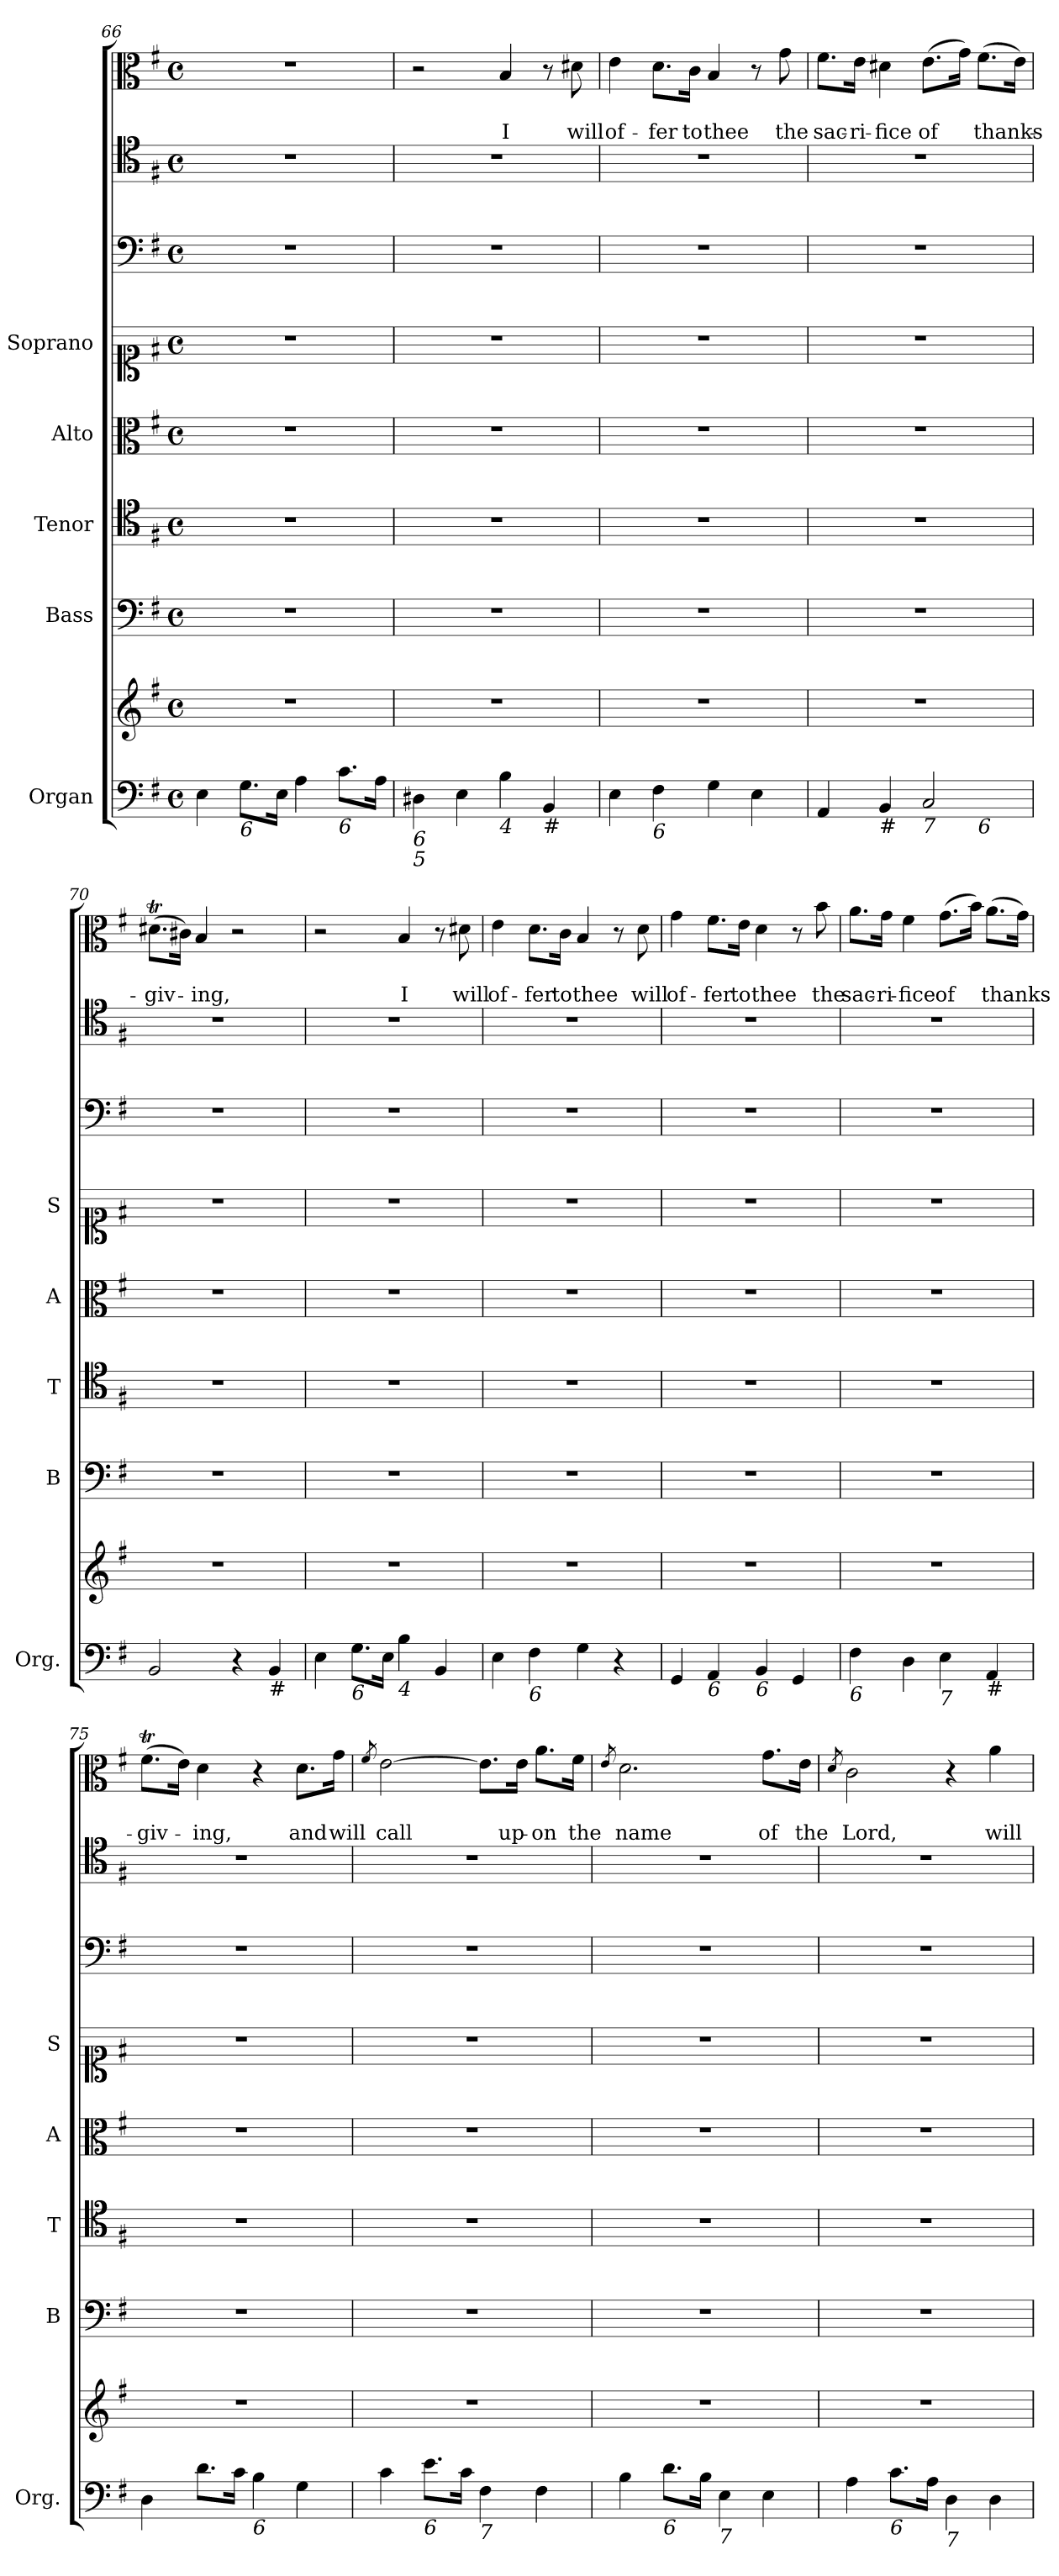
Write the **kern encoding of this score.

**kern	**kern	**kern	**kern	**kern	**kern	**kern	**kern	**kern	**text	**text
*part8	*part8	*part7	*part6	*part5	*part4	*part3	*part2	*part1	*part1	*part1
*staff9	*staff8	*staff7	*staff6	*staff5	*staff4	*staff3	*staff2	*staff1	*staff1	*staff1
*I"Organ	*	*I"Bass	*I"Tenor	*I"Alto	*I"Soprano	*	*	*	*	*
*I'Org.	*	*I'B	*I'T	*I'A	*I'S	*	*	*	*	*
*clefF4	*clefG2	*clefF4	*clefC4	*clefC3	*clefC1	*clefF4	*clefC4	*clefC3	*	*
*k[f#]	*k[f#]	*k[f#]	*k[f#]	*k[f#]	*k[f#]	*k[f#]	*k[f#]	*k[f#]	*	*
*G:	*G:	*G:	*G:	*G:	*G:	*G:	*G:	*G:	*	*
*M4/4	*M4/4	*M4/4	*M4/4	*M4/4	*M4/4	*M4/4	*M4/4	*M4/4	*	*
*met(c)	*met(c)	*met(c)	*met(c)	*met(c)	*met(c)	*met(c)	*met(c)	*met(c)	*	*
=66	=66	=66	=66	=66	=66	=66	=66	=66	=66	=66
4E\	1r	1r	1r	1r	1r	1r	1r	1r	.	.
!LO:TX:b:i:t=6	!	!	!	!	!	!	!	!	!	!
8.G\L	.	.	.	.	.	.	.	.	.	.
16E\Jk	.	.	.	.	.	.	.	.	.	.
4A\	.	.	.	.	.	.	.	.	.	.
!LO:TX:b:i:t=6	!	!	!	!	!	!	!	!	!	!
8.c\L	.	.	.	.	.	.	.	.	.	.
16A\Jk	.	.	.	.	.	.	.	.	.	.
=67	=67	=67	=67	=67	=67	=67	=67	=67	=67	=67
!LO:TX:b:i:t=6	!	!	!	!	!	!	!	!	!	!
!LO:TX:b:i:t=5	!	!	!	!	!	!	!	!	!	!
4D#X\	1r	1r	1r	1r	1r	1r	1r	2r	.	.
4E\	.	.	.	.	.	.	.	.	.	.
!LO:TX:b:i:t=4	!	!	!	!	!	!	!	!	!	!
!	!	!	!	!	!	!	!	!	!	!LO:LY:b
4B\	.	.	.	.	.	.	.	4B/	.	I
!LO:TX:b:t=#	!	!	!	!	!	!	!	!	!	!
4BB/	.	.	.	.	.	.	.	8r	.	.
!	!	!	!	!	!	!	!	!	!	!LO:LY:b
.	.	.	.	.	.	.	.	8d#X\	.	will
=68	=68	=68	=68	=68	=68	=68	=68	=68	=68	=68
!	!	!	!	!	!	!	!	!	!	!LO:LY:b
4E\	1r	1r	1r	1r	1r	1r	1r	4e\	.	of-
!LO:TX:b:i:t=6	!	!	!	!	!	!	!	!	!	!
!	!	!	!	!	!	!	!	!	!	!LO:LY:b
4F#\	.	.	.	.	.	.	.	8.d\L	.	-fer
!	!	!	!	!	!	!	!	!	!	!LO:LY:b
.	.	.	.	.	.	.	.	16c\Jk	.	to
!	!	!	!	!	!	!	!	!	!	!LO:LY:b
4G\	.	.	.	.	.	.	.	4B/	.	thee
4E\	.	.	.	.	.	.	.	8r	.	.
!	!	!	!	!	!	!	!	!	!	!LO:LY:b
.	.	.	.	.	.	.	.	8g\	.	the
=69	=69	=69	=69	=69	=69	=69	=69	=69	=69	=69
!LO:TX:b:i:t=6	!	!	!	!	!	!	!	!	!	!
!	!	!	!	!	!	!	!	!	!	!LO:LY:b
*^	*	*	*	*	*	*	*	*	*	*
4AA/	2.ryy	1r	1r	1r	1r	1r	1r	1r	8.f#\L	.	sac-
!	!	!	!	!	!	!	!	!	!	!	!LO:LY:b
.	.	.	.	.	.	.	.	.	16e\Jk	.	-ri-
!LO:TX:b:t=#	!	!	!	!	!	!	!	!	!	!	!
!	!	!	!	!	!	!	!	!	!	!	!LO:LY:b
4BB/	.	.	.	.	.	.	.	.	4d#X\	.	-fice
!LO:TX:b:i:t=7	!	!	!	!	!	!	!	!	!	!	!
!	!	!	!	!	!	!	!	!	!	!	!LO:LY:b
2C/	.	.	.	.	.	.	.	.	(>8.e\L	.	of
.	.	.	.	.	.	.	.	.	16g\Jk)	.	.
!	!LO:TX:b:i:t=6	!	!	!	!	!	!	!	!	!	!
!	!	!	!	!	!	!	!	!	!	!	!LO:LY:b
.	4ryy	.	.	.	.	.	.	.	(>8.f#\L	.	thanks-
.	.	.	.	.	.	.	.	.	16e\Jk)	.	.
!!LO:LB:g=z
=70	=70	=70	=70	=70	=70	=70	=70	=70	=70	=70	=70
!LO:TX:b:t=#	!	!	!	!	!	!	!	!	!	!	!
!	!	!	!	!	!	!	!	!	!	!	!LO:LY:b
*v	*v	*	*	*	*	*	*	*	*	*	*
2BB/	1r	1r	1r	1r	1r	1r	1r	(>8.d#Xt\L	.	-giv-
.	.	.	.	.	.	.	.	16c#X\Jk)	.	.
!	!	!	!	!	!	!	!	!	!	!LO:LY:b
.	.	.	.	.	.	.	.	4B/	.	-ing,
4r	.	.	.	.	.	.	.	2r	.	.
!LO:TX:b:t=#	!	!	!	!	!	!	!	!	!	!
4BB/	.	.	.	.	.	.	.	.	.	.
=71	=71	=71	=71	=71	=71	=71	=71	=71	=71	=71
4E\	1r	1r	1r	1r	1r	1r	1r	2r	.	.
!LO:TX:b:i:t=6	!	!	!	!	!	!	!	!	!	!
8.G\L	.	.	.	.	.	.	.	.	.	.
16E\Jk	.	.	.	.	.	.	.	.	.	.
!LO:TX:b:i:t=4	!	!	!	!	!	!	!	!	!	!
!	!	!	!	!	!	!	!	!	!	!LO:LY:b
4B\	.	.	.	.	.	.	.	4B/	.	I
4BB/	.	.	.	.	.	.	.	8r	.	.
!	!	!	!	!	!	!	!	!	!	!LO:LY:b
.	.	.	.	.	.	.	.	8d#X\	.	will
=72	=72	=72	=72	=72	=72	=72	=72	=72	=72	=72
!	!	!	!	!	!	!	!	!	!	!LO:LY:b
4E\	1r	1r	1r	1r	1r	1r	1r	4e\	.	of-
!LO:TX:b:i:t=6	!	!	!	!	!	!	!	!	!	!
!	!	!	!	!	!	!	!	!	!	!LO:LY:b
4F#\	.	.	.	.	.	.	.	8.d\L	.	-fer
!	!	!	!	!	!	!	!	!	!	!LO:LY:b
.	.	.	.	.	.	.	.	16c\Jk	.	to
!	!	!	!	!	!	!	!	!	!	!LO:LY:b
4G\	.	.	.	.	.	.	.	4B/	.	thee
4r	.	.	.	.	.	.	.	8r	.	.
!	!	!	!	!	!	!	!	!	!	!LO:LY:b
.	.	.	.	.	.	.	.	8d\	.	will
=73	=73	=73	=73	=73	=73	=73	=73	=73	=73	=73
!	!	!	!	!	!	!	!	!	!	!LO:LY:b
4GG/	1r	1r	1r	1r	1r	1r	1r	4g\	.	of-
!LO:TX:b:i:t=6	!	!	!	!	!	!	!	!	!	!
!	!	!	!	!	!	!	!	!	!	!LO:LY:b
4AA/	.	.	.	.	.	.	.	8.f#\L	.	-fer
!	!	!	!	!	!	!	!	!	!	!LO:LY:b
.	.	.	.	.	.	.	.	16e\Jk	.	to
!LO:TX:b:i:t=6	!	!	!	!	!	!	!	!	!	!
!	!	!	!	!	!	!	!	!	!	!LO:LY:b
4BB/	.	.	.	.	.	.	.	4d\	.	thee
4GG/	.	.	.	.	.	.	.	8r	.	.
!	!	!	!	!	!	!	!	!	!	!LO:LY:b
.	.	.	.	.	.	.	.	8b\	.	the
!!LO:LB:g=z
=74	=74	=74	=74	=74	=74	=74	=74	=74	=74	=74
!LO:TX:b:i:t=6	!	!	!	!	!	!	!	!	!	!
!	!	!	!	!	!	!	!	!	!	!LO:LY:b
4F#\	1r	1r	1r	1r	1r	1r	1r	8.a\L	.	sac-
!	!	!	!	!	!	!	!	!	!	!LO:LY:b
.	.	.	.	.	.	.	.	16g\Jk	.	-ri-
!	!	!	!	!	!	!	!	!	!	!LO:LY:b
4D\	.	.	.	.	.	.	.	4f#\	.	-fice
!LO:TX:b:i:t=7	!	!	!	!	!	!	!	!	!	!
!	!	!	!	!	!	!	!	!	!	!LO:LY:b
4E\	.	.	.	.	.	.	.	(>8.g\L	.	of
.	.	.	.	.	.	.	.	16b\Jk)	.	.
!LO:TX:b:t=#	!	!	!	!	!	!	!	!	!	!
!	!	!	!	!	!	!	!	!	!	!LO:LY:b
4AA/	.	.	.	.	.	.	.	(>8.a\L	.	thanks-
.	.	.	.	.	.	.	.	16g\Jk)	.	.
=75	=75	=75	=75	=75	=75	=75	=75	=75	=75	=75
!	!	!	!	!	!	!	!	!	!	!LO:LY:b
4D\	1r	1r	1r	1r	1r	1r	1r	(>8.f#t\L	.	-giv-
.	.	.	.	.	.	.	.	16e\Jk)	.	.
!	!	!	!	!	!	!	!	!	!	!LO:LY:b
8.d\L	.	.	.	.	.	.	.	4d\	.	-ing,
16c\Jk	.	.	.	.	.	.	.	.	.	.
!LO:TX:b:i:t=6	!	!	!	!	!	!	!	!	!	!
4B\	.	.	.	.	.	.	.	4r	.	.
!	!	!	!	!	!	!	!	!	!	!LO:LY:b
4G\	.	.	.	.	.	.	.	8.d\L	.	and
!	!	!	!	!	!	!	!	!	!	!LO:LY:b
.	.	.	.	.	.	.	.	16g\Jk	.	will
=76	=76	=76	=76	=76	=76	=76	=76	=76	=76	=76
.	.	.	.	.	.	.	.	8qf#/	.	.
!	!	!	!	!	!	!	!	!	!	!LO:LY:b
4c\	1r	1r	1r	1r	1r	1r	1r	[2e\	.	call
!LO:TX:b:i:t=6	!	!	!	!	!	!	!	!	!	!
8.e\L	.	.	.	.	.	.	.	.	.	.
16c\Jk	.	.	.	.	.	.	.	.	.	.
!LO:TX:b:i:t=7	!	!	!	!	!	!	!	!	!	!
4F#\	.	.	.	.	.	.	.	8.e\L]	.	.
!	!	!	!	!	!	!	!	!	!	!LO:LY:b
.	.	.	.	.	.	.	.	16e\Jk	.	up-
!	!	!	!	!	!	!	!	!	!	!LO:LY:b
4F#\	.	.	.	.	.	.	.	8.a\L	.	-on
!	!	!	!	!	!	!	!	!	!	!LO:LY:b
.	.	.	.	.	.	.	.	16f#\Jk	.	the
=77	=77	=77	=77	=77	=77	=77	=77	=77	=77	=77
.	.	.	.	.	.	.	.	8qe/	.	.
!	!	!	!	!	!	!	!	!	!	!LO:LY:b
4B\	1r	1r	1r	1r	1r	1r	1r	2.d\	.	name
!LO:TX:b:i:t=6	!	!	!	!	!	!	!	!	!	!
8.d\L	.	.	.	.	.	.	.	.	.	.
16B\Jk	.	.	.	.	.	.	.	.	.	.
!LO:TX:b:i:t=7	!	!	!	!	!	!	!	!	!	!
4E\	.	.	.	.	.	.	.	.	.	.
!	!	!	!	!	!	!	!	!	!	!LO:LY:b
4E\	.	.	.	.	.	.	.	8.g\L	.	of
!	!	!	!	!	!	!	!	!	!	!LO:LY:b
.	.	.	.	.	.	.	.	16e\Jk	.	the
!!LO:LB:g=z
=78	=78	=78	=78	=78	=78	=78	=78	=78	=78	=78
.	.	.	.	.	.	.	.	8qd/	.	.
!	!	!	!	!	!	!	!	!	!	!LO:LY:b
4A\	1r	1r	1r	1r	1r	1r	1r	2c\	.	Lord,
!LO:TX:b:i:t=6	!	!	!	!	!	!	!	!	!	!
8.c\L	.	.	.	.	.	.	.	.	.	.
16A\Jk	.	.	.	.	.	.	.	.	.	.
!LO:TX:b:i:t=7	!	!	!	!	!	!	!	!	!	!
4D\	.	.	.	.	.	.	.	4r	.	.
!	!	!	!	!	!	!	!	!	!	!LO:LY:b
4D\	.	.	.	.	.	.	.	4a\	.	will
=	=	=	=	=	=	=	=	=	=	=
*-	*-	*-	*-	*-	*-	*-	*-	*-	*-	*-
